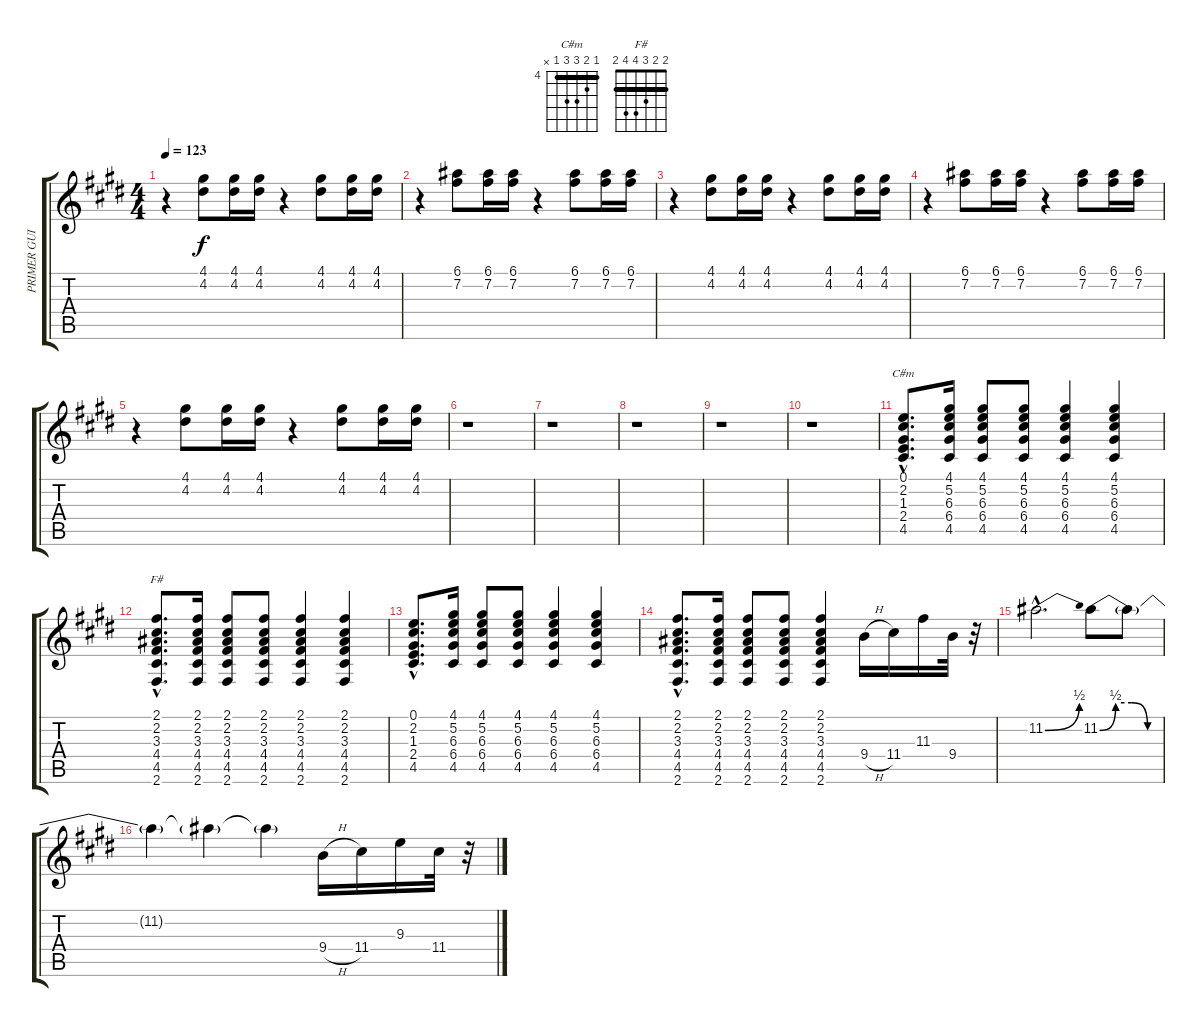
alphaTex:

\track ("PRIMER GUITARRA" "PRIMER GUI") {instrument overdrivenguitar}
\staff {score tabs}
\tuning (E4 B3 G3 D3 A2 E2) {hide}
\chord ("C#m" 4 5 6 6 4 x) {firstfret 4 barre 4}
\chord ("F#" 2 2 3 4 4 2) {barre 2}
\ts (4 4)
\tempo 123
\clef g2
\ks c#minor
r.4{dy f} (4.1 4.2).8 (4.1 4.2).16 (4.1 4.2).16 r.4 (4.1 4.2).8 (4.1 4.2).16 (4.1 4.2).16 |
r.4 (6.1 7.2).8 (6.1 7.2).16 (6.1 7.2).16 r.4 (6.1 7.2).8 (6.1 7.2).16 (6.1 7.2).16 |
r.4 (4.1 4.2).8 (4.1 4.2).16 (4.1 4.2).16 r.4 (4.1 4.2).8 (4.1 4.2).16 (4.1 4.2).16 |
r.4 (6.1 7.2).8 (6.1 7.2).16 (6.1 7.2).16 r.4 (6.1 7.2).8 (6.1 7.2).16 (6.1 7.2).16 |
r.4 (4.1 4.2).8 (4.1 4.2).16 (4.1 4.2).16 r.4 (4.1 4.2).8 (4.1 4.2).16 (4.1 4.2).16 |
r.1 |
r.1 |
r.1 |
r.1 |
r.1 |
(0.1{hac} 2.2{hac} 1.3{hac} 2.4{hac} 4.5{hac}).8{d ch "C#m" instrument electricguitarclean} (4.1 5.2 6.3 6.4 4.5).16 (4.1 5.2 6.3 6.4 4.5).8 (4.1 5.2 6.3 6.4 4.5).8 (4.1 5.2 6.3 6.4 4.5).4 (4.1 5.2 6.3 6.4 4.5).4 |
(2.1{hac} 2.2{hac} 3.3{hac} 4.4{hac} 4.5{hac} 2.6{hac}).8{d ch "F#"} (2.1 2.2 3.3 4.4 4.5 2.6).16 (2.1 2.2 3.3 4.4 4.5 2.6).8 (2.1 2.2 3.3 4.4 4.5 2.6).8 (2.1 2.2 3.3 4.4 4.5 2.6).4 (2.1 2.2 3.3 4.4 4.5 2.6).4 |
(0.1{hac} 2.2{hac} 1.3{hac} 2.4{hac} 4.5{hac}).8{d instrument electricguitarclean} (4.1 5.2 6.3 6.4 4.5).16 (4.1 5.2 6.3 6.4 4.5).8 (4.1 5.2 6.3 6.4 4.5).8 (4.1 5.2 6.3 6.4 4.5).4 (4.1 5.2 6.3 6.4 4.5).4 |
(2.1{hac} 2.2{hac} 3.3{hac} 4.4{hac} 4.5{hac} 2.6{hac}).8{d} (2.1 2.2 3.3 4.4 4.5 2.6).16 (2.1 2.2 3.3 4.4 4.5 2.6).8 (2.1 2.2 3.3 4.4 4.5 2.6).8 (2.1 2.2 3.3 4.4 4.5 2.6).4 9.4{h}.16{instrument overdrivenguitar} 11.4.16 11.3.16 9.4.32 r.32 |
11.2{be (bend 0 0 60 2) hac}.2{d} 11.2{be (custom 0 0 15 2 30 2 45 0 60 0)}.8 11.2{t}.8 |
11.2{t}.4 11.2{t}.4 11.2{t}.4 9.4{h}.16 11.4.16 9.3.16 11.4.32 r.32
